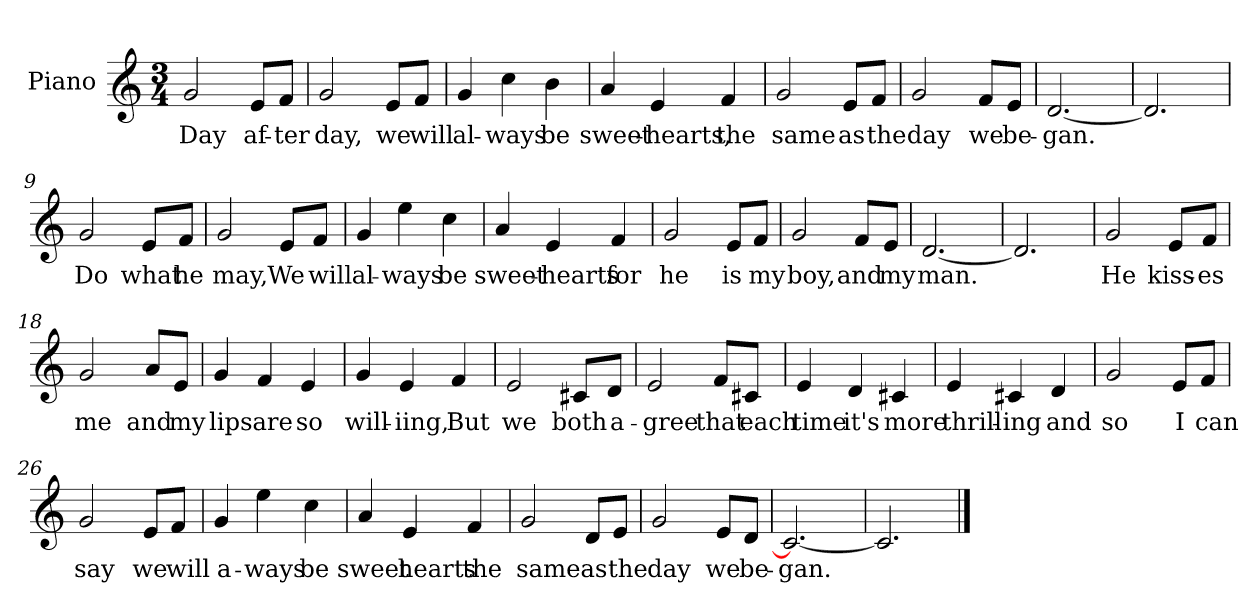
**kern	**text
*part1	*part1
*staff1	*staff1
*I"Piano	*
*I'Pno.	*
*clefG2	*
*k[]	*
*C:	*
*M3/4	*
=1	=1
2g/	Day
8e/L	af-
8f/J	-ter
=2	=2
2g/	day,
8e/L	we
8f/J	will
=3	=3
4g/	al-
4cc\	-ways
4b\	be
=4	=4
4a/	sweet-
4e/	-hearts,
4f/	the
=5	=5
2g/	same
8e/L	as
8f/J	the
!!LO:LB:g=z
=6	=6
2g/	day
8f/L	we
8e/J	be-
=7	=7
[2.d/	-gan.
=8	=8
2.d/]	.
=9	=9
2g/	Do
8e/L	what
8f/J	he
=10	=10
2g/	may,
8e/L	We
8f/J	will
=11	=11
4g/	al-
4ee\	-ways
4cc\	be
!!LO:LB:g=z
=12	=12
4a/	sweet-
4e/	-hearts
4f/	for
=13	=13
2g/	he
8e/L	is
8f/J	my
=14	=14
2g/	boy,
8f/L	and
8e/J	my
=15	=15
[2.d/	man.
=16	=16
2.d/]	.
=17	=17
2g/	He
8e/L	kiss-
8f/J	-es
!!LO:LB:g=z
=18	=18
2g/	me
8a/L	and
8e/J	my
=19	=19
4g/	lips
4f/	are
4e/	so
=20	=20
4g/	will-
4e/	-iing,
4f/	But
=21	=21
2e/	we
8c#X/L	both
8d/J	a-
=22	=22
2e/	-gree
8f/L	that
8c#X/J	each
!!LO:LB:g=z
=23	=23
4e/	time
4d/	it's
4c#X/	more
=24	=24
4e/	thrill-
4c#X/	-ing
4d/	and
=25	=25
2g/	so
8e/L	I
8f/J	can
=26	=26
2g/	say
8e/L	we
8f/J	will
=27	=27
4g/	a-
4ee\	-ways
4cc\	be
!!LO:LB:g=z
=28	=28
4a/	sweet
4e/	hearts
4f/	the
=29	=29
2g/	same
8d/L	as
8e/J	the
=30	=30
2g/	day
8e/L	we
8d/J	be-
=31	=31
2.c/_	-gan.
=32	=32
2.c/]	.
==	==
*-	*-
